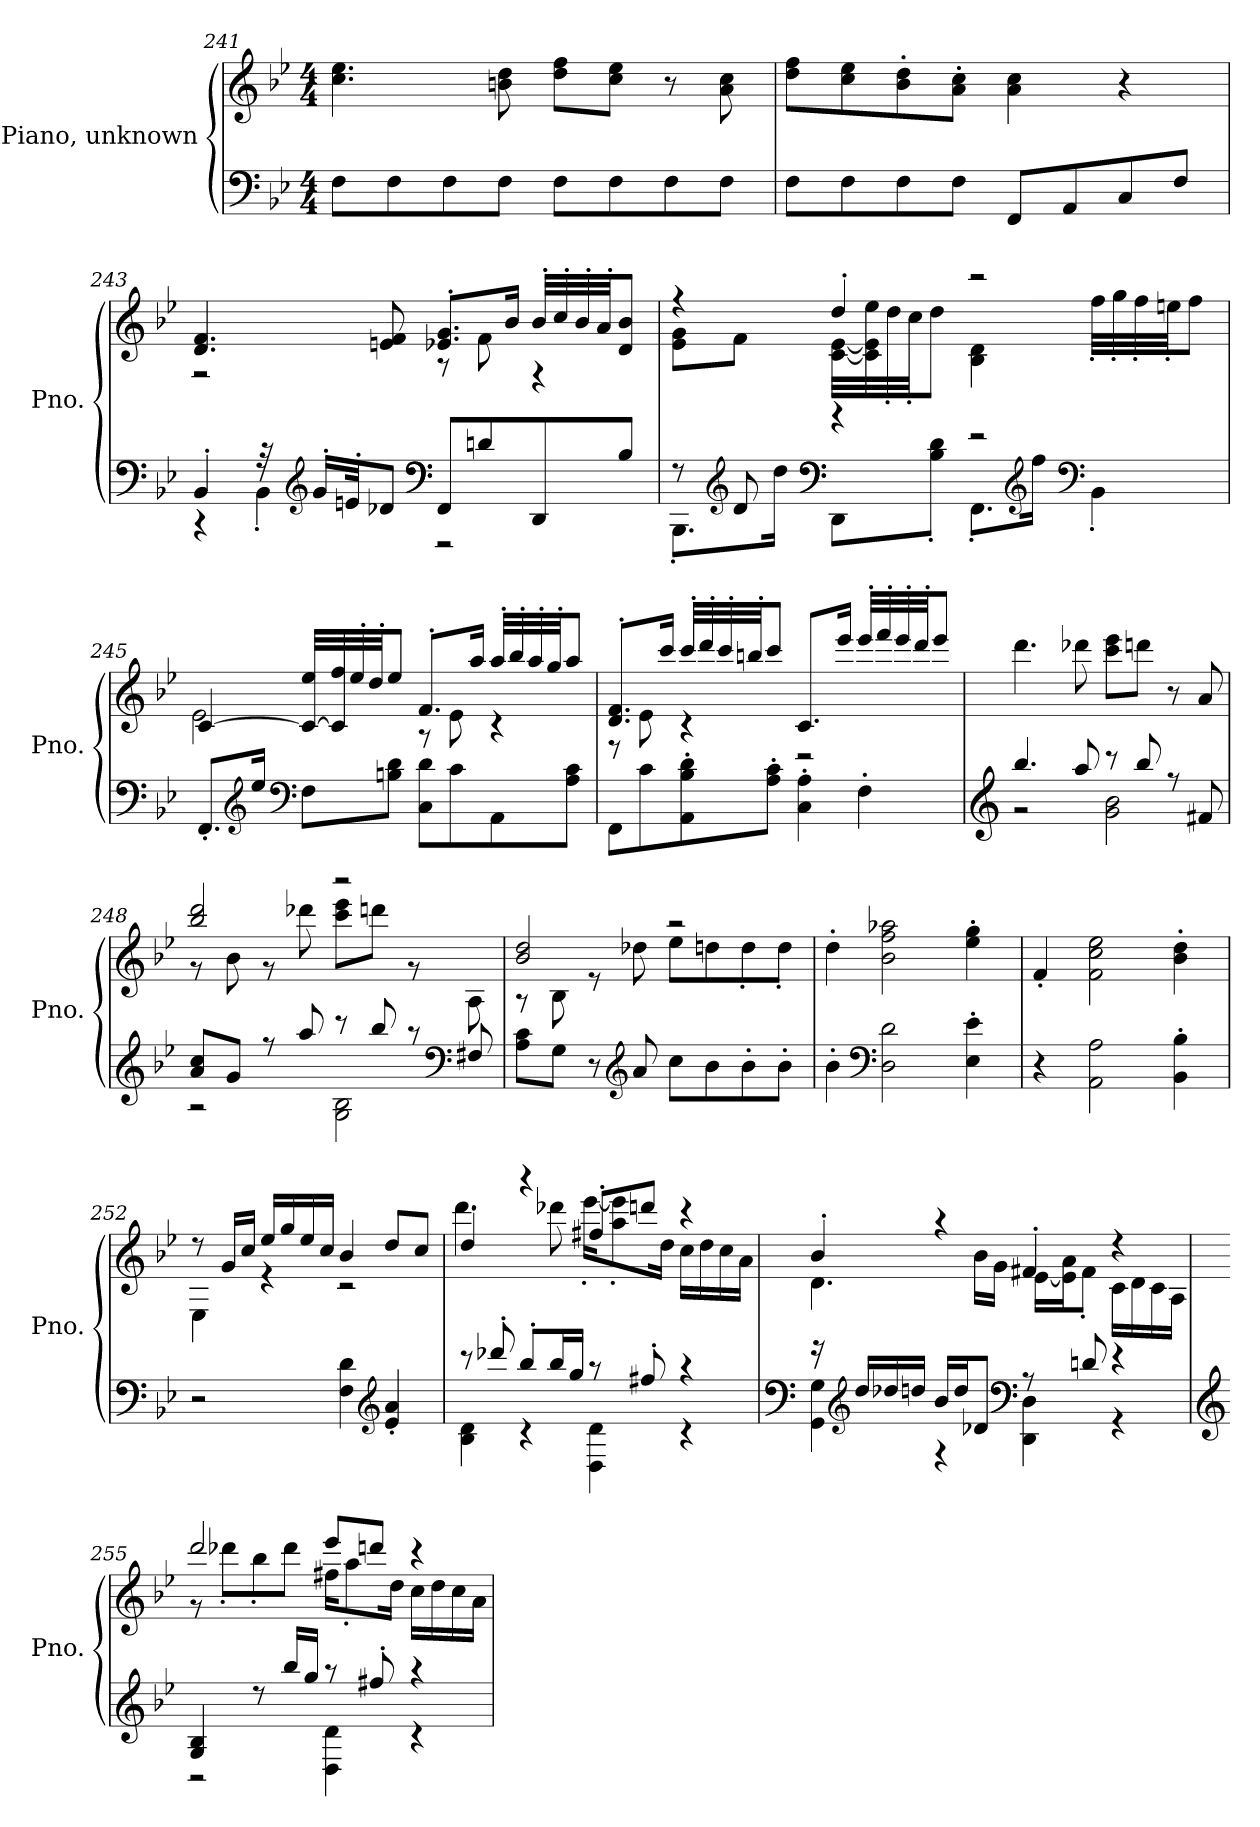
**kern	**kern
*part1	*part1
*staff2	*staff1
*I"Piano, unknown	*
*I'Pno.	*
!!LO:LB:g=z
*clefF4	*clefG2
*k[b-e-]	*k[b-e-]
*M4/4	*M4/4
=241	=241
8F\L	4.cc\ 4.ee-\
8F\	.
8F\	.
8F\J	8bn\ 8dd\
8F\L	8dd\ 8ff\L
8F\	8cc\ 8ee-\J
8F\	8r
8F\J	8a\ 8cc\
=242	=242
8F\L	8dd\ 8ff\L
8F\	8cc\ 8ee-\
8F\	8b-\' 8dd\'
8F\J	8a\' 8cc\'J
8FF/L	4a\ 4cc\
8AA/	.
8C/	4r
8F/J	.
=243	=243
*^	*^
4BB-'/	4r	4.d/ 4.f/	2r
32r	4BB-'\	.	.
*clefG2	*	*	*
16g'/LL	.	.	.
32en'/JK	.	.	.
8d-X/J	.	8en/ 8f/	.
*clefF4	*	*	*
8FF/L	2r	8.e-X/' 8.g/'L	8r
8dn/	.	.	8f\
.	.	16b-/Jk	.
8DD/	.	32b-'/LLL	4r
.	.	32cc'/	.
.	.	32b-'/	.
.	.	32a'/JJ	.
8B-/J	.	8d/ 8b-/J	.
!!LO:LB:g=z	!!
=244	=244	=244	=244
8r	8.BBB-'\L	4r	8e-\ 8g\L
*clefG2	*	*	*
8d/	.	.	8f\J
.	16dd\Jk	.	.
*clefF4	*	*	*
4r	8DD\L	4dd'/	[32c\ [32e-\LLL
.	.	.	32c\] 32e-\] 32ee-\
.	.	.	32dd'\
.	.	.	32cc'\JJ
.	8B-\' 8d\'J	.	8dd\J
2r	8.FF'\L	2r	4B-\ 4d\
*clefG2	*	*	*
.	16ff\Jk	.	.
*clefF4	*	*	*
.	4BB-'\	.	32ff'\LLL
.	.	.	32gg'\
.	.	.	32ff'\
.	.	.	32een'\JJ
.	.	.	8ff\J
*v	*v	*	*
!!LO:PB:g=z	!!
=245	=245	=245
8.FF'/L	[4c/	2e-\
*clefG2	*	*
16ee-/Jk	.	.
*clefF4	*	*
8F\L	32c/_ 32ee-/LLL	.
.	32c/] 32ff/	.
.	32ee-'/	.
.	32dd'/JJ	.
8Bn\ 8d\J	8ee-/J	.
8C\ 8d\L	8.f'/L	8r
8c\	.	8e-\
.	16aa/Jk	.
8AA\	32aa'/LLL	4r
.	32bb-'/	.
.	32aa'/	.
.	32gg'/JJ	.
8A\ 8c\J	8aa/J	.
=246	=246	=246
8FF\L	8.d/' 8.f/'L	8r
8c\	.	8e-\
.	16ccc/Jk	.
8AA\' 8B-\' 8d\'	32ccc'/LLL	4r
.	32ddd'/	.
.	32ccc'/	.
.	32bbn'/JJ	.
8A\' 8c\'J	8ccc/J	.
4C\' 4A\'	8.c/L	2r
.	16eee-/Jk	.
4F'\	32eee-'/LLL	.
.	32fff'/	.
.	32eee-'/	.
.	32ddd'/JJ	.
.	8eee-/J	.
*	*v	*v
!!LO:LB:g=z
=247	=247
*clefG2	*
*^	*
4.bb-/	2r	4.ddd\
8aa/	.	8ddd-X\
8r	2g\ 2b-\	8ccc\ 8eee-\L
8bb-/	.	8dddn\J
8r	.	8r
8f#X/	.	8a/
=248	=248	=248
*	*	*^
8a/ 8cc/L	2r	2bb-/ 2ddd/	8r
8g/J	.	.	8b-\
8r	.	.	8r
8aa/	.	.	8ddd-X\
8r	2G\ 2B-\	2r	8ccc\ 8eee-\L
8bb-/	.	.	8dddn\J
8r	.	.	8r
*clefF4	*	*	*
8F#X/	.	.	8A\
*v	*v	*	*
=249	=249	=249
8A\ 8c\L	2b-/ 2dd/	8r
8G\J	.	8B-\
8r	.	8r
*clefG2	*	*
8a/	.	8dd-X\
8cc\L	2r	8ee-\L
8b-\	.	8ddn\
8b-'\	.	8dd'\
8b-'\J	.	8dd'\J
*	*v	*v
=250	=250
4b-'\	4dd'\
*clefF4	*
2D\ 2d\	2b-\ 2ff\ 2aa-X\
4E-\' 4e-\'	4ee-\' 4gg\'
!!LO:LB:g=z
=251	=251
4r	4f'/
2AA\ 2A\	2f\ 2cc\ 2ee-\
4BB-\' 4B-\'	4b-\' 4dd\'
=252	=252
*	*^
2r	8r	4E-\
.	16g/LL	.
.	16cc/JJ	.
.	16ee-/LL	4r
.	16gg/	.
.	16ee-/	.
.	16cc/JJ	.
4F\ 4d\	4b-/	2r
*clefG2	*	*
4e-/' 4a/'	8dd/L	.
.	8cc/J	.
=253	=253	=253
*^	*	*
8r	4B-\ 4d\	4dd'/	4.ddd\
8ddd-X'/	.	.	.
8bb-'/L	4r	4r	.
16bb-/L	.	.	8ddd-X\
16gg/JJ	.	.	.
8r	4D\ 4d\	8ff#X'/L	[16eee-'\KL
.	.	.	8aa\' 8eee-\]'
8ff#X'/	.	8dddn/J	.
.	.	.	16dd\Jk
4r	4r	4r	16cc\LL
.	.	.	16dd\
.	.	.	16cc\
.	.	.	16a\JJ
!!LO:LB:g=z	!!
=254	=254	=254	=254
*clefF4	*	*	*
16r	4GG\ 4G\	4b-'/	4.d\
*clefG2	*	*	*
16dd/LL	.	.	.
16dd-X/	.	.	.
16ddn/JJ	.	.	.
16b-/LL	4r	4r	.
16dd/J	.	.	.
8d-X/J	.	.	16b-\LL
.	.	.	16g\JJ
*clefF4	*	*	*
8r	4DD\ 4D\	4f#X'/	[16e-\LL
.	.	.	16e-\] 16a\J
8dn/	.	.	8f#'\J
4r	4r	4r	16c\LL
.	.	.	16d\
.	.	.	16c\
.	.	.	16A\JJ
=255	=255	=255	=255
*clefG2	*	*	*
4G/ 4B-/	2r	2ddd/	8r
.	.	.	8ddd-X'\L
8r	.	.	8bb-'\
16bb-/LL	.	.	8ddd-\J
16gg/JJ	.	.	.
8r	4D\ 4d\	8eee-/L	16ff#X\KL
.	.	.	8aa'\
8ff#X'/	.	8dddn/J	.
.	.	.	16dd\Jk
4r	4r	4r	16cc\LL
.	.	.	16dd\
.	.	.	16cc\
.	.	.	16a\JJ
*v	*v	*	*
*	*v	*v
=	=
*-	*-
